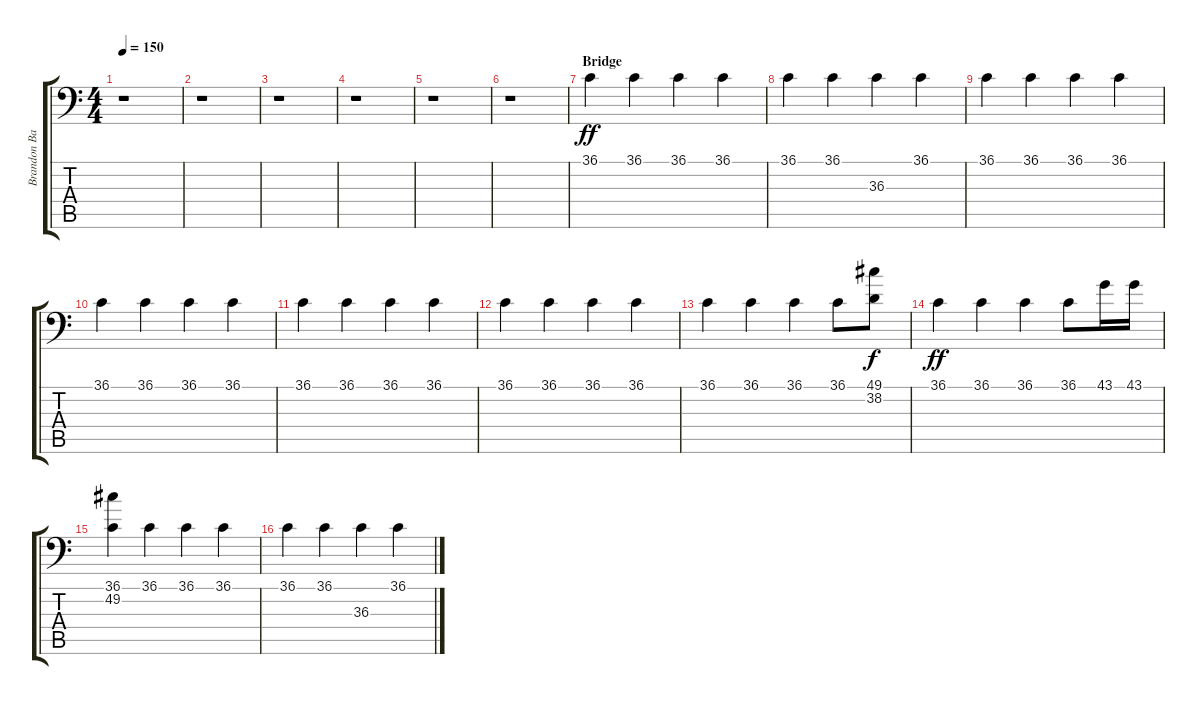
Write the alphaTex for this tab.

\track ("Brandon Barnes - Drums" "Brandon Ba") {instrument acousticgrandpiano}
\staff {score tabs}
\tuning (C-1 C-1 C-1 C-1 C-1 C-1) {hide}
\ts (4 4)
\tempo 150
\clef f4
\ks c
r.1{dy fff} |
r.1 |
r.1 |
r.1 |
r.1 |
r.1 |
\section ("" "Bridge")
36.1.4{dy ff} 36.1.4 36.1.4 36.1.4 |
36.1.4 36.1.4 36.3.4 36.1.4 |
36.1.4 36.1.4 36.1.4 36.1.4 |
36.1.4 36.1.4 36.1.4 36.1.4 |
36.1.4 36.1.4 36.1.4 36.1.4 |
36.1.4 36.1.4 36.1.4 36.1.4 |
36.1.4 36.1.4 36.1.4 36.1.8 (49.1 38.2).8{dy f} |
36.1.4{dy ff} 36.1.4 36.1.4 36.1.8 43.1.16 43.1.16 |
(36.1 49.2).4 36.1.4 36.1.4 36.1.4 |
36.1.4 36.1.4 36.3.4 36.1.4
